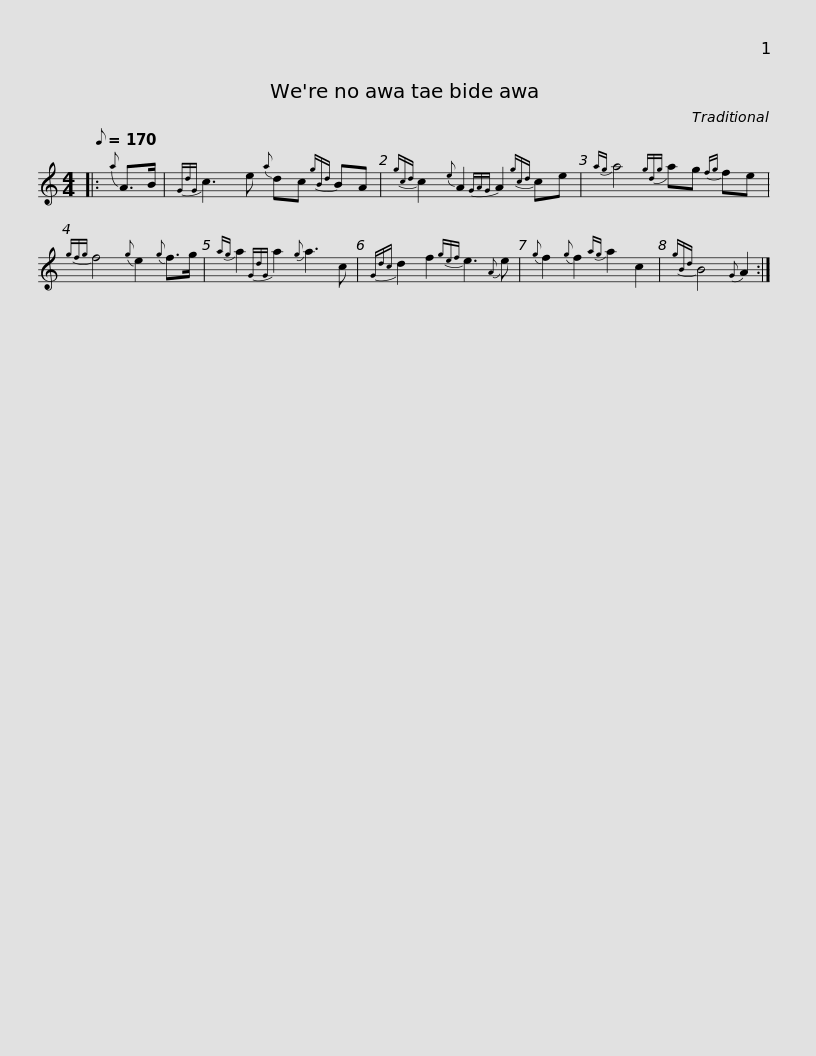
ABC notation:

X:1
L:1/8
Q:1/8=170
M:4/4
I:linebreak $
K:C
V:1 treble
V:1
|:{a} A>B |{GdG} c3 e{a} dc{gBd} BA |{gcd} c2{e} A2{GAG} A2{gcd} ce |{ag} a4{gdg} ag{fg} fe |{gfg} f4{g} e2{g} f>g |$ %5
{ag} a2{GdG} a2{g} a3 c |{Gdc} d2 f2{gef} e3{A} e |{g} f2{g} f2{ag} a2 c2 |{gBd} B4{G} A2 :| %9
